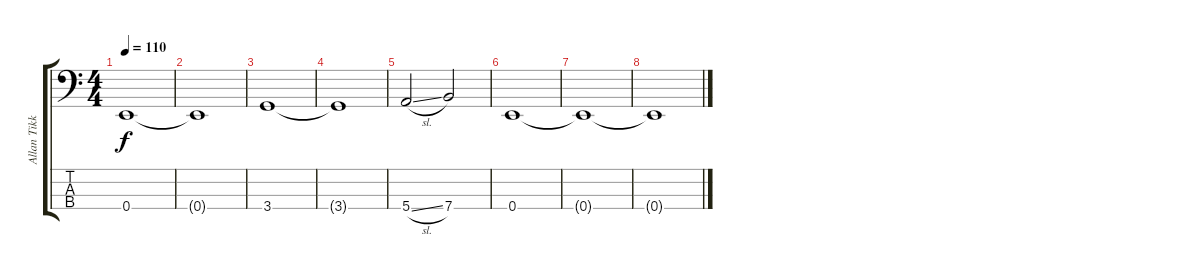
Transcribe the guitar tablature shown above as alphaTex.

\track ("Allan Tikk" "Allan Tikk") {instrument electricbassfinger}
\staff {score tabs}
\tuning (G2 D2 A1 E1) {hide}
\ts (4 4)
\tempo 110
\clef f4
\ks c
0.4.1{dy f} |
0.4{t}.1 |
3.4.1 |
3.4{t}.1 |
5.4{sl}.2 7.4.2 |
0.4.1 |
0.4{t}.1 |
0.4{t}.1
